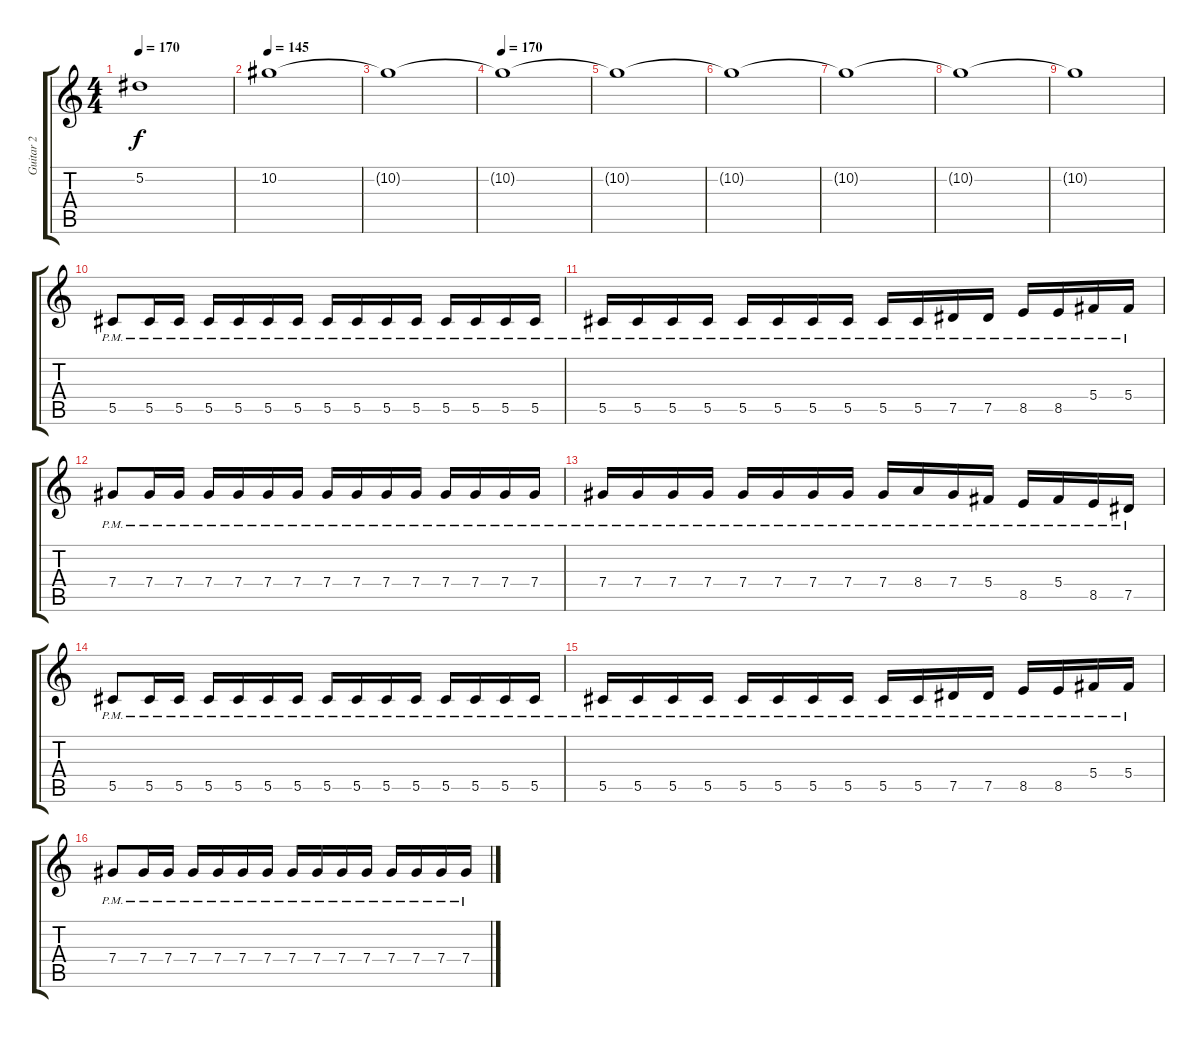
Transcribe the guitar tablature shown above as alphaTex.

\track ("Guitar 2" "Guitar 2") {instrument overdrivenguitar}
\staff {score tabs}
\tuning (Eb4 Bb3 Gb3 Db3 Ab2 Eb2) {hide}
\ts (4 4)
\tempo 170
\clef g2
\ks c
5.2.1{dy f} |
\tempo 145
10.2.1 |
10.2{t}.1 |
\tempo 170
10.2{t}.1 |
10.2{t}.1 |
10.2{t}.1 |
10.2{t}.1 |
10.2{t}.1 |
10.2{t}.1 |
5.5{pm}.8{volume 16 balance 16} 5.5{pm}.16 5.5{pm}.16 5.5{pm}.16 5.5{pm}.16 5.5{pm}.16 5.5{pm}.16 5.5{pm}.16 5.5{pm}.16 5.5{pm}.16 5.5{pm}.16 5.5{pm}.16 5.5{pm}.16 5.5{pm}.16 5.5{pm}.16 |
5.5{pm}.16 5.5{pm}.16 5.5{pm}.16 5.5{pm}.16 5.5{pm}.16 5.5{pm}.16 5.5{pm}.16 5.5{pm}.16 5.5{pm}.16 5.5{pm}.16 7.5{pm}.16 7.5{pm}.16 8.5{pm}.16 8.5{pm}.16 5.4{pm}.16 5.4{pm}.16 |
7.4{pm}.8 7.4{pm}.16 7.4{pm}.16 7.4{pm}.16 7.4{pm}.16 7.4{pm}.16 7.4{pm}.16 7.4{pm}.16 7.4{pm}.16 7.4{pm}.16 7.4{pm}.16 7.4{pm}.16 7.4{pm}.16 7.4{pm}.16 7.4{pm}.16 |
7.4{pm}.16 7.4{pm}.16 7.4{pm}.16 7.4{pm}.16 7.4{pm}.16 7.4{pm}.16 7.4{pm}.16 7.4{pm}.16 7.4{pm}.16 8.4{pm}.16 7.4{pm}.16 5.4{pm}.16 8.5{pm}.16 5.4{pm}.16 8.5{pm}.16 7.5{pm}.16 |
5.5{pm}.8 5.5{pm}.16 5.5{pm}.16 5.5{pm}.16 5.5{pm}.16 5.5{pm}.16 5.5{pm}.16 5.5{pm}.16 5.5{pm}.16 5.5{pm}.16 5.5{pm}.16 5.5{pm}.16 5.5{pm}.16 5.5{pm}.16 5.5{pm}.16 |
5.5{pm}.16 5.5{pm}.16 5.5{pm}.16 5.5{pm}.16 5.5{pm}.16 5.5{pm}.16 5.5{pm}.16 5.5{pm}.16 5.5{pm}.16 5.5{pm}.16 7.5{pm}.16 7.5{pm}.16 8.5{pm}.16 8.5{pm}.16 5.4{pm}.16 5.4{pm}.16 |
7.4{pm}.8 7.4{pm}.16 7.4{pm}.16 7.4{pm}.16 7.4{pm}.16 7.4{pm}.16 7.4{pm}.16 7.4{pm}.16 7.4{pm}.16 7.4{pm}.16 7.4{pm}.16 7.4{pm}.16 7.4{pm}.16 7.4{pm}.16 7.4{pm}.16
